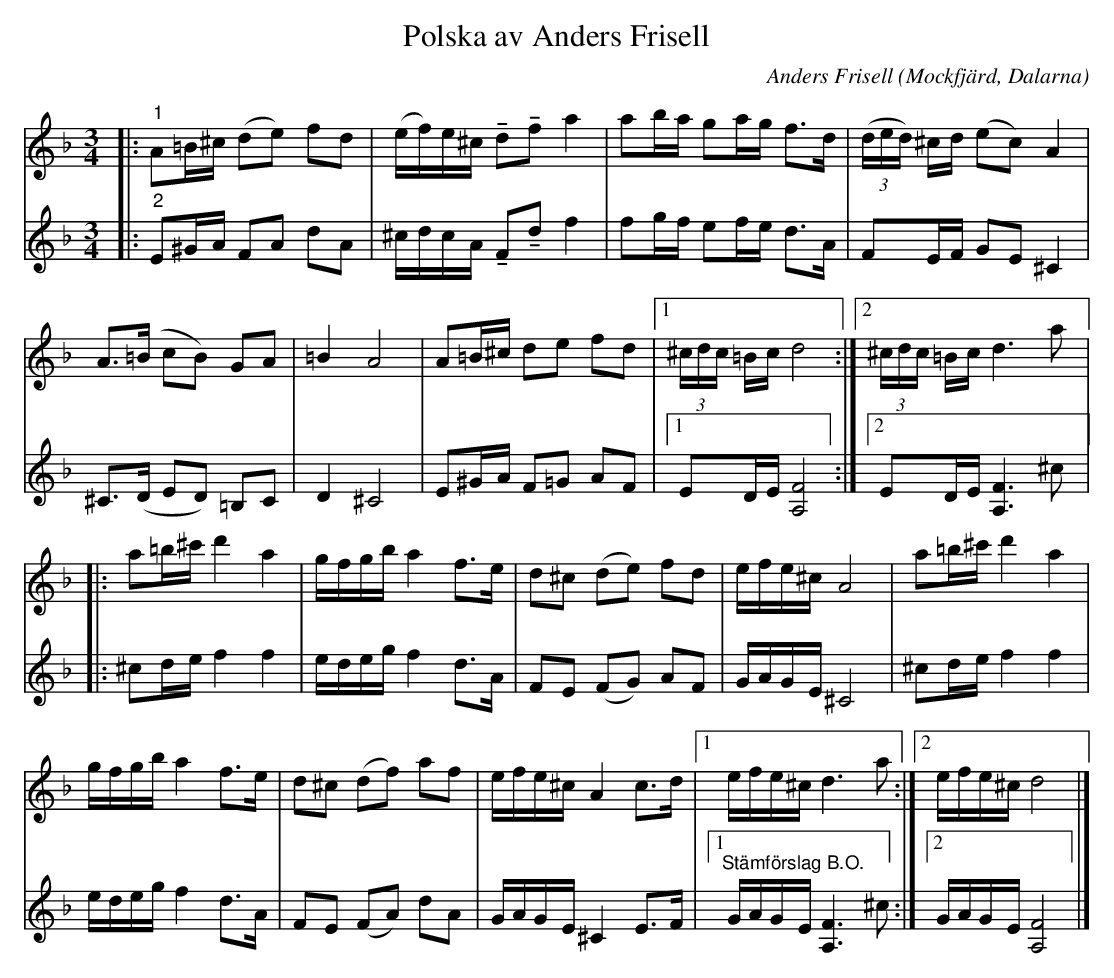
X:1
T:Polska av Anders Frisell
C:Anders Frisell
O:Mockfjärd, Dalarna
L:1/16
M:3/4
U:t=tenuto
K:Dm
V:1
|:"^1" A2=B^c (d2e2) f2d2 | (ef)e^c td2tf2 a4 | a2ba g2ag f2>d2 | (3(ded) ^cd (e2c2) A4 |
A2>(=B2 c2B2) G2A2 | =B4 A8 | A2=B^c d2e2 f2d2 |1 (3^cdc =Bc d8 :|2 (3^cdc =Bc d6 a2 |:
a2=b^c' d'4 a4 | gfgb a4 f2>e2 | d2^c2 (d2e2) f2d2 | efe^c A8 | a2=b^c' d'4 a4 |
gfgb a4 f2>e2 | d2^c2 (d2f2) a2f2 | efe^c A4 c2>d2 |1 efe^c d6 a2 :|2 efe^c d8 |]
V:2
|:"^2" E2^GA F2A2 d2A2 | ^cdcA tF2td2 f4 | f2gf e2fe d2>A2 | F2EF G2E2 ^C4 |
^C2>(D2 E2D2) =B,2C2 | D4 ^C8 | E2^GA F2=G2 A2F2 |1 E2DE [A,F]8 :|2 E2DE [A,F]6 ^c2 |:
^c2de f4 f4 | edeg f4 d2>A2 | F2E2 (F2G2) A2F2 | GAGE ^C8 | ^c2de f4 f4 |
edeg f4 d2>A2 | F2E2 (F2A2) d2A2 | GAGE ^C4 E2>F2 |1 "^Stämförslag B.O." GAGE [A,F]6 ^c2 :|2 GAGE [A,F]8 |]
